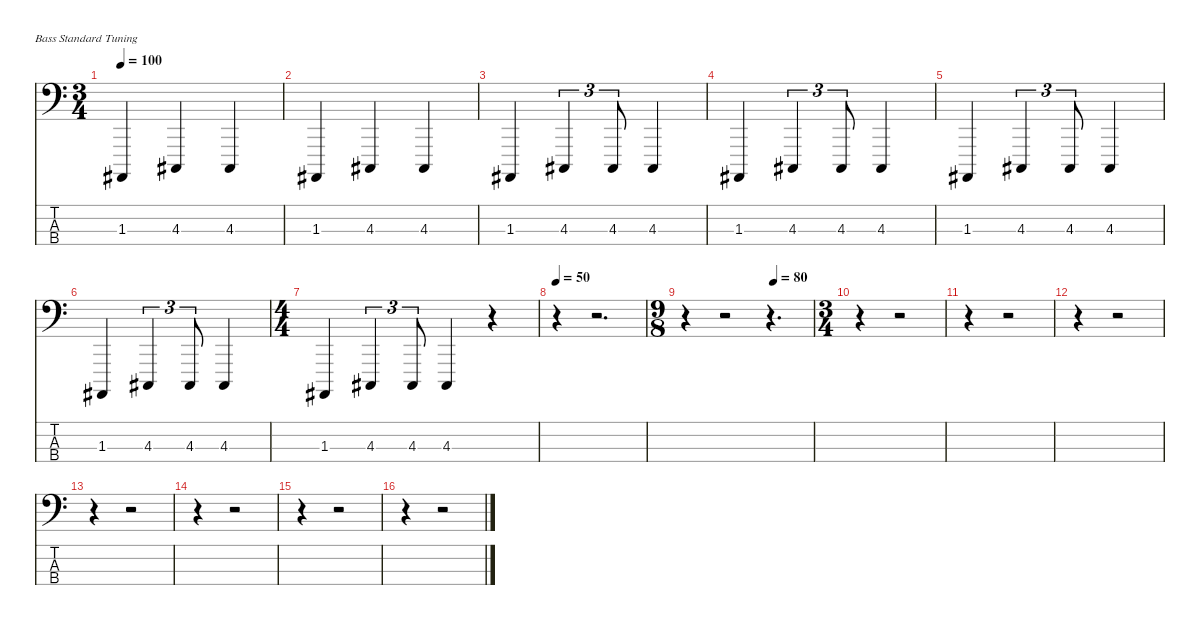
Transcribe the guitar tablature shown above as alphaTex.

\defaultSystemsLayout 4
\hideDynamics
\bracketExtendMode nobrackets
\singleTrackTrackNamePolicy hidden
\multiTrackTrackNamePolicy hidden
\firstSystemTrackNameMode fullname
\firstSystemTrackNameOrientation horizontal
\otherSystemsTrackNameOrientation horizontal
\track ("Timpani" "timp.") {instrument timpani}
\staff {score tabs}
\tuning (G2 D2 A1 E1)
\displaytranspose -12
\ts (3 4)
\tempo 100
\clef f4
\ks c
1.3{acc #}.4{dy mf beam Up} 4.3{acc #}.4{beam Up} 4.3{acc #}.4{beam Up} |
1.3{acc #}.4{beam Up} 4.3{acc #}.4{beam Up} 4.3{acc #}.4{beam Up} |
1.3{acc #}.4{beam Up} 4.3{acc #}.4{tu (3 2) beam Up} 4.3{acc #}.8{tu (3 2) beam Up} 4.3{acc #}.4{beam Up} |
1.3{acc #}.4{beam Up} 4.3{acc #}.4{tu (3 2) beam Up} 4.3{acc #}.8{tu (3 2) beam Up} 4.3{acc #}.4{beam Up} |
1.3{acc #}.4{beam Up} 4.3{acc #}.4{tu (3 2) beam Up} 4.3{acc #}.8{tu (3 2) beam Up} 4.3{acc #}.4{beam Up} |
1.3{acc #}.4{beam Up} 4.3{acc #}.4{tu (3 2) beam Up} 4.3{acc #}.8{tu (3 2) beam Up} 4.3{acc #}.4{beam Up} |
\ts (4 4)
1.3{acc #}.4{beam Up} 4.3{acc #}.4{tu (3 2) beam Up} 4.3{acc #}.8{tu (3 2) beam Up} 4.3{acc #}.4{beam Up} r.4{beam Up} |
\tempo 50
r.4{beam Down} r.2{d beam Down} |
\ts (9 8)
\tempo (80 0.694444)
r.4{beam Down} r.2{beam Down} r.4{d beam Down} |
\ts (3 4)
r.4{beam Down} r.2{beam Down} |
r.4{beam Down} r.2{beam Down} |
r.4{beam Down} r.2{beam Down} |
r.4{beam Down} r.2{beam Down} |
r.4{beam Down} r.2{beam Down} |
r.4{beam Down} r.2{beam Down} |
r.4{beam Down} r.2{beam Down}
